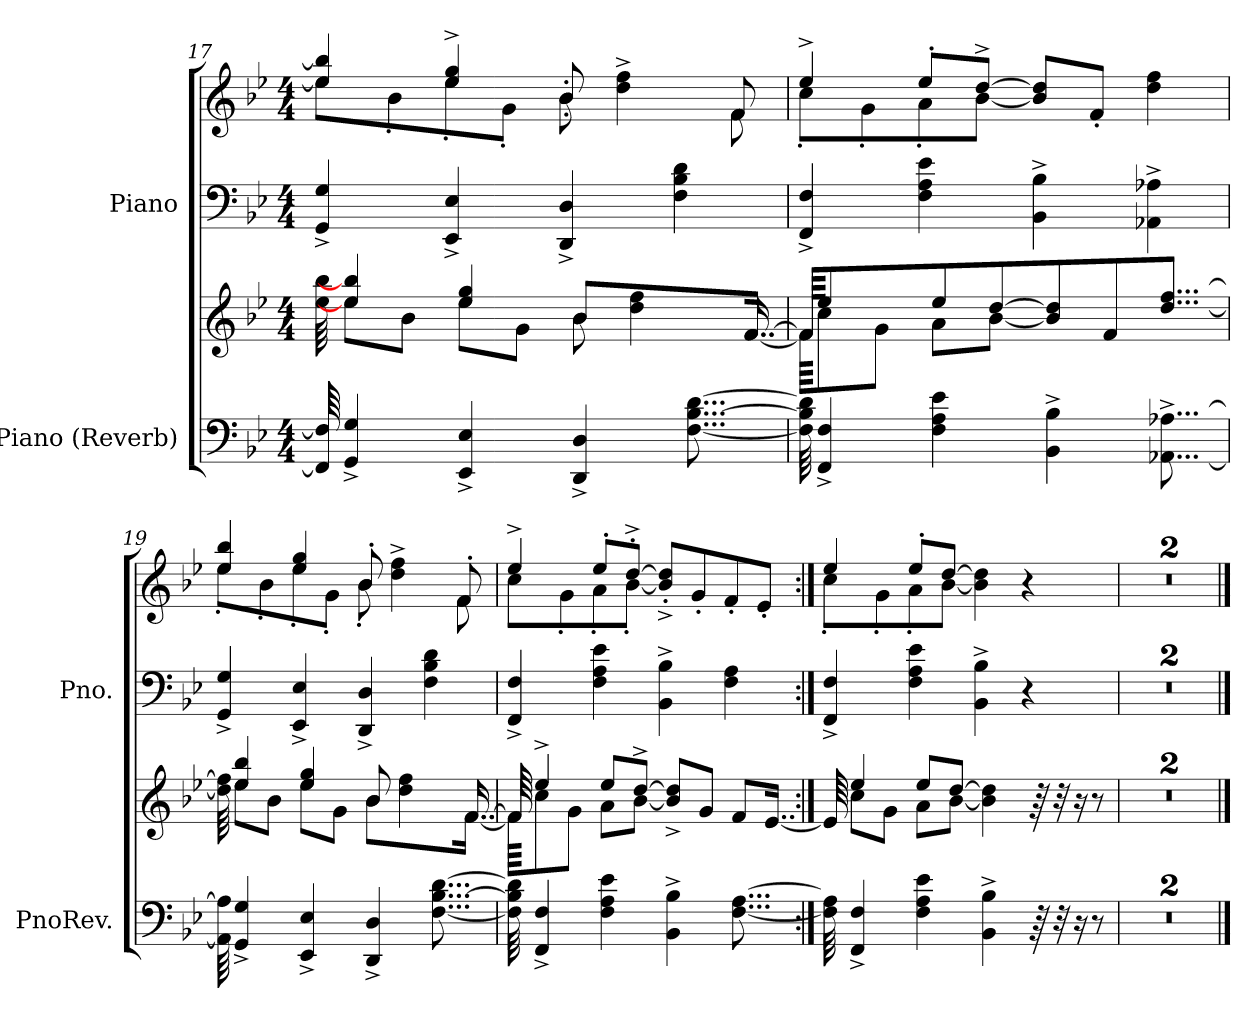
**kern	**kern	**kern	**kern
*part2	*part2	*part1	*part1
*staff4	*staff3	*staff2	*staff1
*I"Piano (Reverb)	*	*I"Piano	*
*I'PnoRev.	*	*I'Pno.	*
*clefF4	*clefG2	*clefF4	*clefG2
*k[b-e-]	*k[b-e-]	*k[b-e-]	*k[b-e-]
*M4/4	*M4/4	*M4/4	*M4/4
=17	=17	=17	=17
*	*^	*	*^
64FF/] 64F/]	64ee-\ 64bb-\	64raayy	4GG/^ 4G/^	4ee-/] 4bb-/]	8ee-\L
4GG/^ 4G/^	4ee-/] 4bb-/]	8ee-\L	.	.	.
.	.	.	.	.	8b-'\
.	.	8b-\J	.	.	.
.	.	.	4EE-/^ 4E-/^	4ee-/^ 4gg/^	8ee-'\
4EE-/^ 4E-/^	4ee-/ 4gg/	8ee-\L	.	.	.
.	.	.	.	.	8g'\J
.	.	8g\J	.	.	.
.	.	.	4DD/^ 4D/^	8b-'\	8b-'/
4DD/^ 4D/^	8b-\	8b-/L	.	.	.
.	.	.	.	4dd\^ 4ff\^	4ryy
.	4dd\ 4ff\	4ryy	.	.	.
.	.	.	4F\ 4B-\ 4d\	.	.
[8...F\ [8...B-\ [8...d\	.	.	.	.	.
.	.	.	.	8f/	8f\
.	[16..f/	[16..f/Jk	.	.	.
=18	=18	=18	=18	=18	=18
64F\] 64B-\] 64d\]	64f/]	64f\KKKL]	4FF/^ 4F/^	4ee-^/	8cc'\L
4FF/^ 4F/^	4ee-/	8cc\	.	.	.
.	.	.	.	.	8g'\
.	.	8g\J	.	.	.
.	.	.	4F\ 4A\ 4e-\	8ee-'/L	8a'\
4F\ 4A\ 4e-\	8ee-/L	8a\L	.	.	.
.	.	.	.	[8dd^/J	[8b-\J
.	[8dd/J	[8b-\J	.	.	.
.	.	.	4BB-\^ 4B-\^	8b-/] 8dd/]L	2rffyy
4BB-\^ 4B-\^	8b-]/ 8dd]/L	8...raayy	.	.	.
.	.	.	.	8f'/J	.
.	8f/J	.	.	.	.
.	.	4raayy	4AA-X\^ 4A-X\^	4dd\ 4ff\	.
[8...AA-X\^ [8...A-X\^	[8...dd\ [8...ff\J	.	.	.	.
!!LO:LB:g=z	!!
=19	=19	=19	=19	=19	=19
64AA-\] 64A-\]	64dd\] 64ff\]	64raayy	4GG/^ 4G/^	4ee-/ 4bb-/	8ee-'\L
4GG/^ 4G/^	4ee-/ 4bb-/	8ee-\L	.	.	.
.	.	.	.	.	8b-'\
.	.	8b-\J	.	.	.
.	.	.	4EE-/^ 4E-/^	4ee-/ 4gg/	8ee-'\
4EE-/^ 4E-/^	4ee-/ 4gg/	8ee-\L	.	.	.
.	.	.	.	.	8g'\J
.	.	8g\J	.	.	.
.	.	.	4DD/^ 4D/^	8b-'/	8b-'\
4DD/^ 4D/^	8b-/	8b-\L	.	.	.
.	.	.	.	4dd\^ 4ff\^	4ryy
.	4dd\ 4ff\	4ryy	.	.	.
.	.	.	4F\ 4B-\ 4d\	.	.
[8...F\ [8...B-\ [8...d\	.	.	.	.	.
.	.	.	.	8f'/	8f\
.	[16..f/	[16..f\Jk	.	.	.
=20	=20	=20	=20	=20	=20
64F\] 64B-\] 64d\]	64f/]	64f\KKKL]	4FF/^ 4F/^	4ee-^/	8cc\L
4FF/^ 4F/^	4ee-^/	8cc\	.	.	.
.	.	.	.	.	8g'\
.	.	8g\J	.	.	.
.	.	.	4F\ 4A\ 4e-\	8ee-'/L	8a'\
4F\ 4A\ 4e-\	8ee-/L	8a\L	.	.	.
.	.	.	.	[8dd'^/J	[8b-'\J
.	[8dd^/J	[8b-\J	.	.	.
.	.	.	4BB-\^ 4B-\^	8b-/]'^ 8dd/]'^L	2rffyy
4BB-\^ 4B-\^	8b-]^/ 8dd]^/L	8...raayy	.	.	.
.	.	.	.	8g'/	.
.	8g/J	.	.	.	.
.	.	4raayy	4F\ 4A\	8f'/	.
[8...F\ [8...A\	8f/L	.	.	.	.
.	.	.	.	8e-'/J	.
.	[16..e-/Jk	.	.	.	.
=20X1:|!	=20X1:|!	=20X1:|!	=20X1:|!	=20X1:|!	=20X1:|!
64F\] 64A\]	64e-/]	64raayy	4FF/^ 4F/^	4ee-/	8cc'\L
4FF/^ 4F/^	4ee-/	8cc\L	.	.	.
.	.	.	.	.	8g'\
.	.	8g\J	.	.	.
.	.	.	4F\ 4A\ 4e-\	8ee-'/L	8a'\
4F\ 4A\ 4e-\	8ee-/L	8a\L	.	.	.
.	.	.	.	[8dd/J	[8b-\J
.	[8dd/J	[8b-\J	.	.	.
.	.	.	4BB-\^ 4B-\^	4b-\] 4dd\]	2ryy
4BB-\^ 4B-\^	4b-\] 4dd\]	4ryy	.	.	.
.	.	.	4r	4r	.
64r	64r	8...ryy	.	.	.
32r	32r	.	.	.	.
16r	16r	.	.	.	.
8r	8r	.	.	.	.
*	*v	*v	*	*v	*v
=21	=21	=21	=21
1r	1r	1r	1r
=22	=22	=22	=22
1r	1r	1r	1r
==	==	==	==
*-	*-	*-	*-
